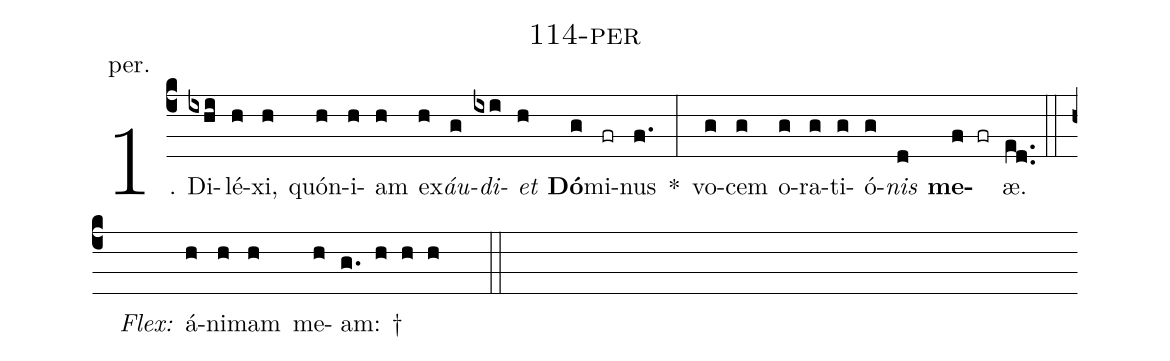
name: 114-per;
annotation: per.;
%%
(c4)1. Di(ixhi)lé(h)xi,(h) quón(h)i(h)am(h) ex(h)<i>áu</i>(g)<i>di</i>(ixi)<i>et</i>(h) <b>Dó</b>(g)mi(fr)nus(f.) *(:) vo(g)cem(g) o(g)ra(g)ti(g)ó(g)<i>nis</i>(d) <b>me</b>(f fr)æ.(ed..) (::)
<i>Flex:</i>()  á(h)ni(h)mam(h) me(h)am: †(g. h h h  ::)
